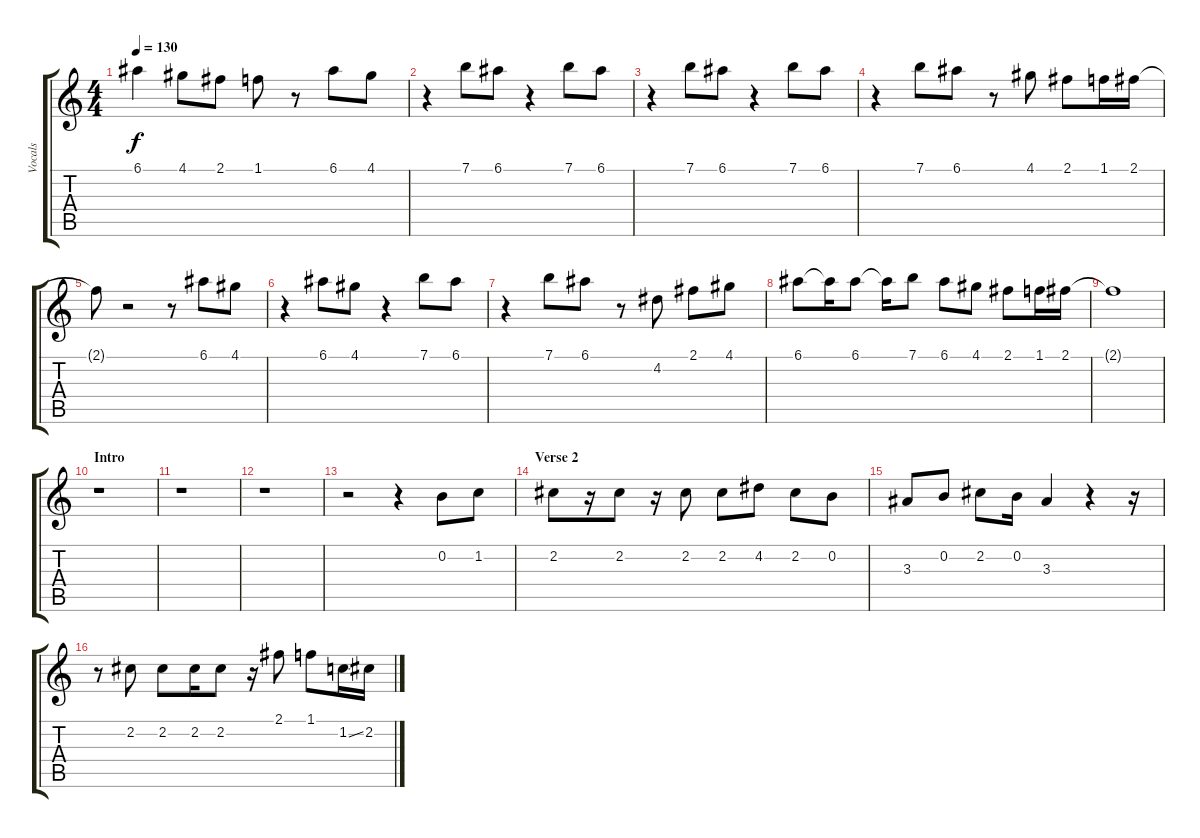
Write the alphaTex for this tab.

\track ("Vocals" "Vocals") {instrument distortionguitar}
\staff {score tabs}
\tuning (E4 B3 G3 D3 A2 E2) {hide}
\ts (4 4)
\tempo 130
\clef g2
\ks c
6.1.4{dy f} 4.1.8 2.1.8 1.1.8 r.8 6.1.8 4.1.8 |
r.4 7.1.8 6.1.8 r.4 7.1.8 6.1.8 |
r.4 7.1.8 6.1.8 r.4 7.1.8 6.1.8 |
r.4 7.1.8 6.1.8 r.8 4.1.8 2.1.8 1.1.16 2.1.16 |
2.1{t}.8 r.2 r.8 6.1.8 4.1.8 |
r.4 6.1.8 4.1.8 r.4 7.1.8 6.1.8 |
r.4 7.1.8 6.1.8 r.8 4.2.8 2.1.8 4.1.8 |
6.1.8 6.1{t}.16 6.1.8 6.1{t}.16 7.1.8 6.1.8 4.1.8 2.1.8 1.1.16 2.1.16 |
2.1{t}.1 |
\section ("" "Intro")
r.1 |
r.1 |
r.1 |
r.2 r.4 0.2.8 1.2.8 |
\section ("" "Verse 2")
2.2.8 r.16 2.2.8 r.16 2.2.8 2.2.8 4.2.8 2.2.8 0.2.8 |
3.3.8 0.2.8 2.2.8 0.2.16 3.3.4 r.4 r.16 |
r.8 2.2.8 2.2.8 2.2.16 2.2.8 r.16 2.1.8 1.1.8 1.2{ss}.16 2.2.16
